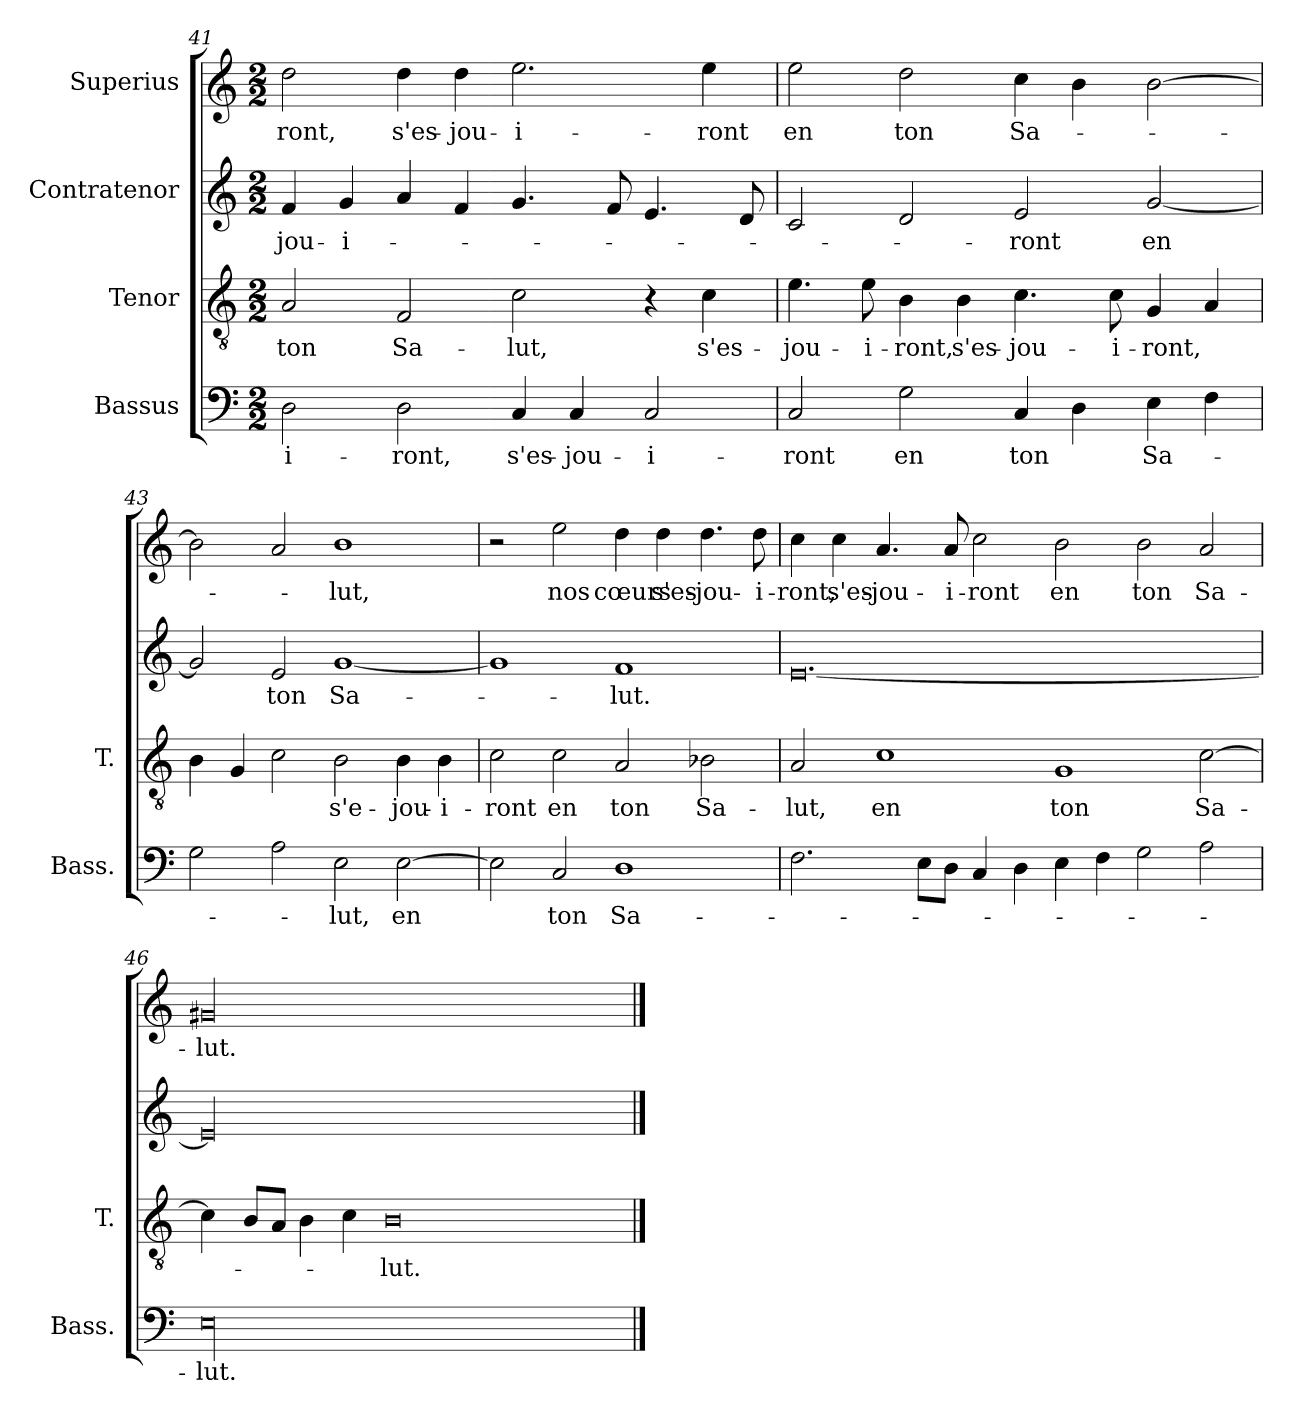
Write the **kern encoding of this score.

**kern	**text	**kern	**text	**kern	**text	**kern	**text
*part4	*part4	*part3	*part3	*part2	*part2	*part1	*part1
*staff4	*staff4	*staff3	*staff3	*staff2	*staff2	*staff1	*staff1
*I"Bassus	*	*I"Tenor	*	*I"Contratenor	*	*I"Superius	*
*I'Bass.	*	*I'T.	*	*	*	*	*
*clefF4	*	*clefGv2	*	*clefG2	*	*clefG2	*
*	*	*ITrd7c12	*	*	*	*	*
*k[]	*	*k[]	*	*k[]	*	*k[]	*
*C:	*	*C:	*	*C:	*	*C:	*
*M2/2	*	*M2/2	*	*M2/2	*	*M2/2	*
=41	=41	=41	=41	=41	=41	=41	=41
2D\	-i-	2AA/	ton	4f/	-jou-	2dd\	-ront,
.	.	.	.	4g/	-i-	.	.
2D\	-ront,	2FF/	Sa-	4a/	.	4dd\	s'es-
.	.	.	.	4f/	.	4dd\	-jou-
4C/	s'es-	2C\	-lut,	4.g/	.	2.ee\	-i-
4C/	-jou-	.	.	.	.	.	.
.	.	.	.	8f/	.	.	.
2C/	-i-	4r	.	4.e/	.	.	.
.	.	4C\	s'es-	.	.	4ee\	-ront
.	.	.	.	8d/	.	.	.
=42	=42	=42	=42	=42	=42	=42	=42
2C/	-ront	4.E\	-jou-	2c/	.	2ee\	en
.	.	8E\	-i-	.	.	.	.
2G\	en	4BB\	-ront,	2d/	.	2dd\	ton
.	.	4BB\	s'es-	.	.	.	.
4C/	ton	4.C\	-jou-	2e/	-ront	4cc\	Sa-
4D\	.	.	.	.	.	4b\	.
.	.	8C\	-i-	.	.	.	.
4E\	Sa-	4GG/	-ront,	[2g/	en	[2b\	.
4F\	.	4AA/	.	.	.	.	.
!!LO:LB:g=z
=43	=43	=43	=43	=43	=43	=43	=43
2G\	.	4BB\	.	2g/]	.	2b\]	.
.	.	4GG/	.	.	.	.	.
2A\	.	2C\	.	2e/	ton	2a/	.
2E\	-lut,	2BB\	s'e-	[1g/	Sa-	1b\	-lut,
[2E\	en	4BB\	-jou-	.	.	.	.
.	.	4BB\	-i-	.	.	.	.
=44	=44	=44	=44	=44	=44	=44	=44
2E\]	.	2C\	-ront	1g/]	.	2r	.
2C/	ton	2C\	en	.	.	2ee\	nos
1D\	Sa-	2AA/	ton	1f/	-lut.	4dd\	cœurs
.	.	.	.	.	.	4dd\	s'es-
.	.	2BB-X\	Sa-	.	.	4.dd\	-jou-
.	.	.	.	.	.	8dd\	-i-
!!LO:PB:g=z
=45	=45	=45	=45	=45	=45	=45	=45
2.F\	.	2AA/	-lut,	[0.e/	.	4cc\	-ront,
.	.	.	.	.	.	4cc\	s'es-
.	.	1C\	en	.	.	4.a/	-jou-
8E\L	.	.	.	.	.	.	.
8D\J	.	.	.	.	.	8a/	-i-
4C/	.	.	.	.	.	2cc\	-ront
4D\	.	.	.	.	.	.	.
4E\	.	1GG/	ton	.	.	2b\	en
4F\	.	.	.	.	.	.	.
2G\	.	.	.	.	.	2b\	ton
2A\	.	[2C\	Sa-	.	.	2a/	Sa-
=46	=46	=46	=46	=46	=46	=46	=46
00E\	-lut.	4C\]	.	00e/]	.	00g#X/	-lut.
.	.	8BB/L	.	.	.	.	.
.	.	8AA/J	.	.	.	.	.
.	.	4BB\	.	.	.	.	.
.	.	4C\	.	.	.	.	.
.	.	0BB\	-lut.	.	.	.	.
.	.	1ryy	.	.	.	.	.
==	==	==	==	==	==	==	==
*-	*-	*-	*-	*-	*-	*-	*-
